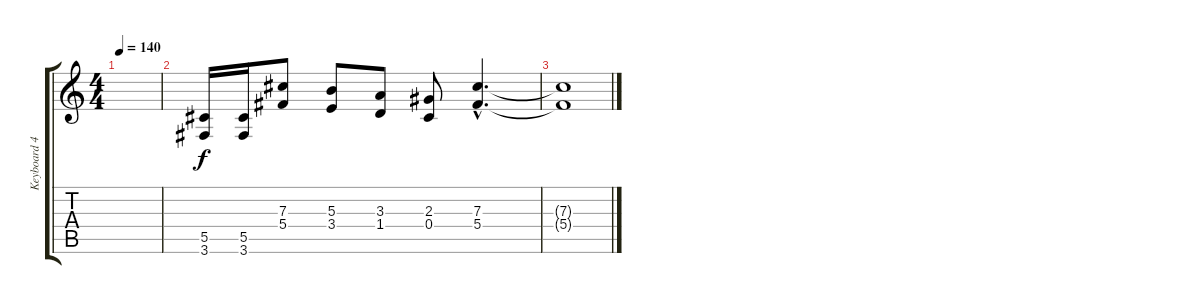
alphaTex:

\track ("Keyboard 4" "Keyboard 4") {instrument stringensemble1}
\staff {score tabs}
\tuning (Eb5 Bb4 Gb4 Db4 Ab3 Eb3) {hide}
\ts (4 4)
\tempo 140
\clef g2
\ks c
|
(5.5 3.6).16 (5.5 3.6).16 (7.3 5.4).8 (5.3 3.4).8 (3.3 1.4).8 (2.3 0.4).8 (7.3{hac} 5.4{hac}).4{d} |
(7.3{t} 5.4{t}).1
